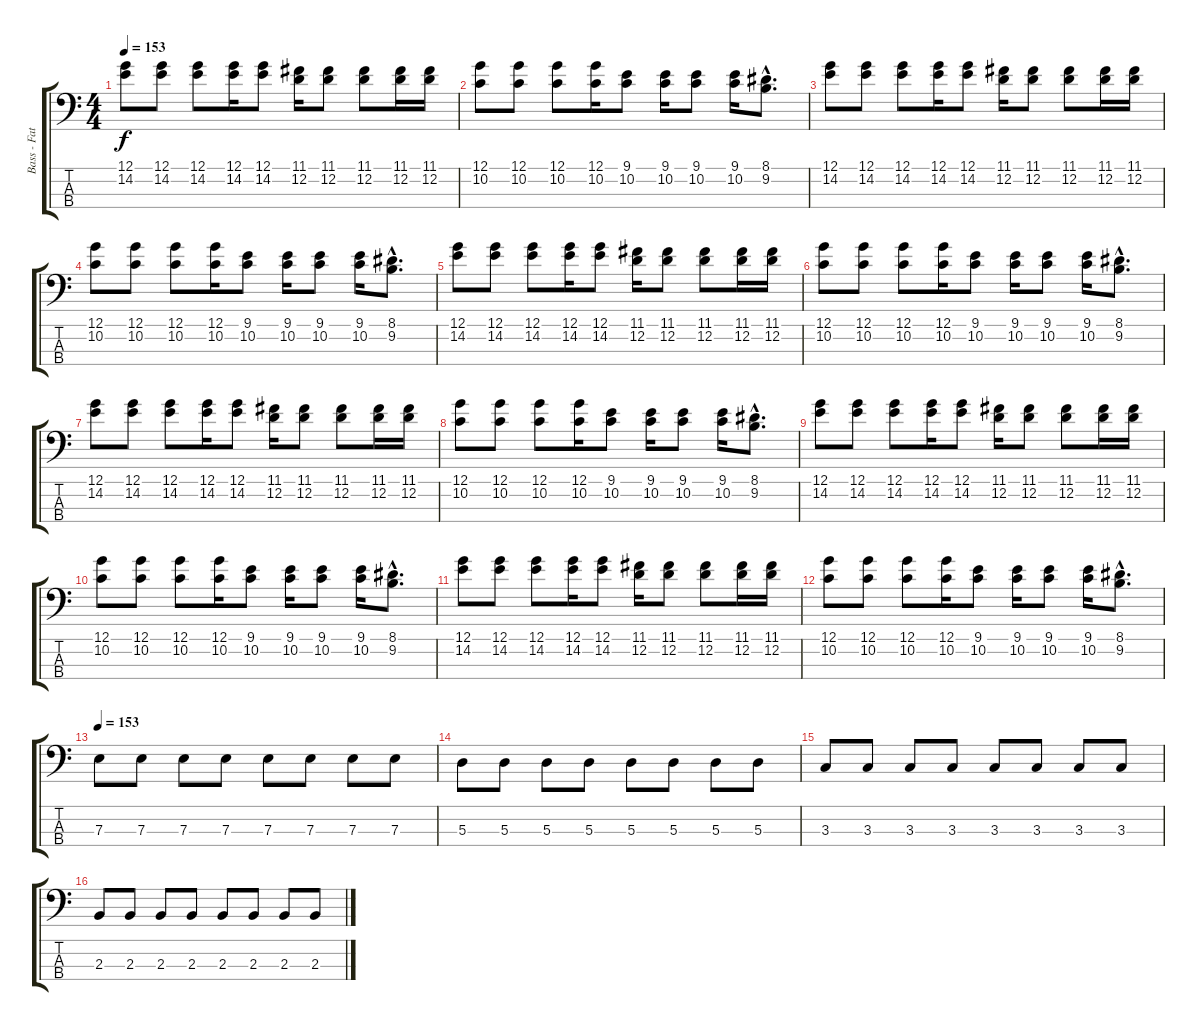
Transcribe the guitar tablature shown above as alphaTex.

\track ("Bass - Fat Mike (Vocals)" "Bass - Fat") {instrument electricbasspick}
\staff {score tabs}
\tuning (G2 D2 A1 E1) {hide}
\ts (4 4)
\tempo 153
\tempo 120
\tempo 153
\clef f4
\ks c
(12.1 14.2).8{dy f instrument electricbasspick} (12.1 14.2).8 (12.1 14.2).8 (12.1 14.2).16 (12.1 14.2).8 (11.1 12.2).16 (11.1 12.2).8 (11.1 12.2).8 (11.1 12.2).16 (11.1 12.2).16 |
(12.1 10.2).8 (12.1 10.2).8 (12.1 10.2).8 (12.1 10.2).16 (9.1 10.2).8 (9.1 10.2).16 (9.1 10.2).8 (9.1 10.2).16 (8.1{hac} 9.2{hac}).8{d} |
(12.1 14.2).8 (12.1 14.2).8 (12.1 14.2).8 (12.1 14.2).16 (12.1 14.2).8 (11.1 12.2).16 (11.1 12.2).8 (11.1 12.2).8 (11.1 12.2).16 (11.1 12.2).16 |
(12.1 10.2).8 (12.1 10.2).8 (12.1 10.2).8 (12.1 10.2).16 (9.1 10.2).8 (9.1 10.2).16 (9.1 10.2).8 (9.1 10.2).16 (8.1{hac} 9.2{hac}).8{d} |
(12.1 14.2).8 (12.1 14.2).8 (12.1 14.2).8 (12.1 14.2).16 (12.1 14.2).8 (11.1 12.2).16 (11.1 12.2).8 (11.1 12.2).8 (11.1 12.2).16 (11.1 12.2).16 |
(12.1 10.2).8 (12.1 10.2).8 (12.1 10.2).8 (12.1 10.2).16 (9.1 10.2).8 (9.1 10.2).16 (9.1 10.2).8 (9.1 10.2).16 (8.1{hac} 9.2{hac}).8{d} |
(12.1 14.2).8 (12.1 14.2).8 (12.1 14.2).8 (12.1 14.2).16 (12.1 14.2).8 (11.1 12.2).16 (11.1 12.2).8 (11.1 12.2).8 (11.1 12.2).16 (11.1 12.2).16 |
(12.1 10.2).8 (12.1 10.2).8 (12.1 10.2).8 (12.1 10.2).16 (9.1 10.2).8 (9.1 10.2).16 (9.1 10.2).8 (9.1 10.2).16 (8.1{hac} 9.2{hac}).8{d} |
(12.1 14.2).8 (12.1 14.2).8 (12.1 14.2).8 (12.1 14.2).16 (12.1 14.2).8 (11.1 12.2).16 (11.1 12.2).8 (11.1 12.2).8 (11.1 12.2).16 (11.1 12.2).16 |
(12.1 10.2).8 (12.1 10.2).8 (12.1 10.2).8 (12.1 10.2).16 (9.1 10.2).8 (9.1 10.2).16 (9.1 10.2).8 (9.1 10.2).16 (8.1{hac} 9.2{hac}).8{d} |
(12.1 14.2).8 (12.1 14.2).8 (12.1 14.2).8 (12.1 14.2).16 (12.1 14.2).8 (11.1 12.2).16 (11.1 12.2).8 (11.1 12.2).8 (11.1 12.2).16 (11.1 12.2).16 |
(12.1 10.2).8 (12.1 10.2).8 (12.1 10.2).8 (12.1 10.2).16 (9.1 10.2).8 (9.1 10.2).16 (9.1 10.2).8 (9.1 10.2).16 (8.1{hac} 9.2{hac}).8{d} |
\tempo 153
7.3.8 7.3.8 7.3.8 7.3.8 7.3.8 7.3.8 7.3.8 7.3.8 |
5.3.8 5.3.8 5.3.8 5.3.8 5.3.8 5.3.8 5.3.8 5.3.8 |
3.3.8 3.3.8 3.3.8 3.3.8 3.3.8 3.3.8 3.3.8 3.3.8 |
2.3.8 2.3.8 2.3.8 2.3.8 2.3.8 2.3.8 2.3.8 2.3.8
